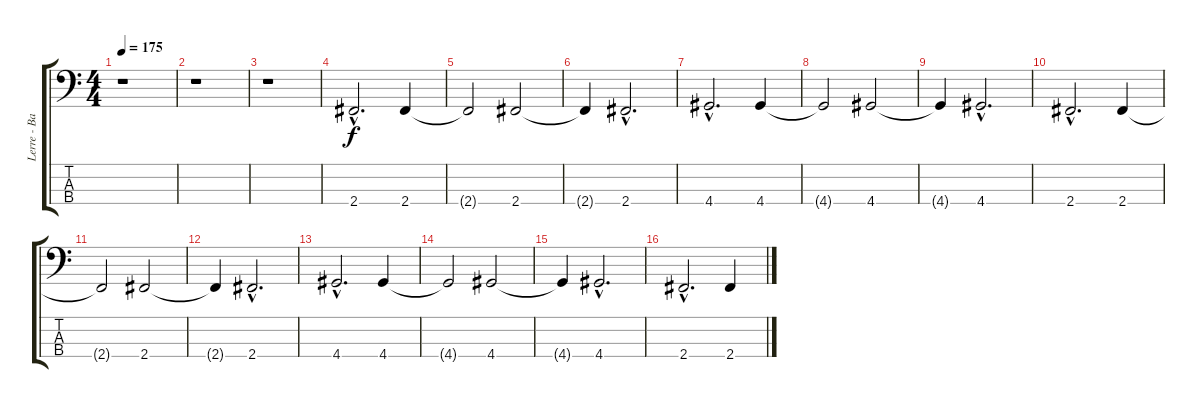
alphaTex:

\track ("Lerre - Bass" "Lerre - Ba") {instrument electricbasspick}
\staff {score tabs}
\tuning (G2 D2 A1 E1) {hide}
\ts (4 4)
\tempo 175
\clef f4
\ks c
r.1{dy f} |
r.1 |
r.1 |
2.4{hac}.2{d} 2.4.4 |
2.4{t}.2 2.4.2 |
2.4{t}.4 2.4{hac}.2{d} |
4.4{hac}.2{d} 4.4.4 |
4.4{t}.2 4.4.2 |
4.4{t}.4 4.4{hac}.2{d} |
2.4{hac}.2{d} 2.4.4 |
2.4{t}.2 2.4.2 |
2.4{t}.4 2.4{hac}.2{d} |
4.4{hac}.2{d} 4.4.4 |
4.4{t}.2 4.4.2 |
4.4{t}.4 4.4{hac}.2{d} |
2.4{hac}.2{d} 2.4.4
